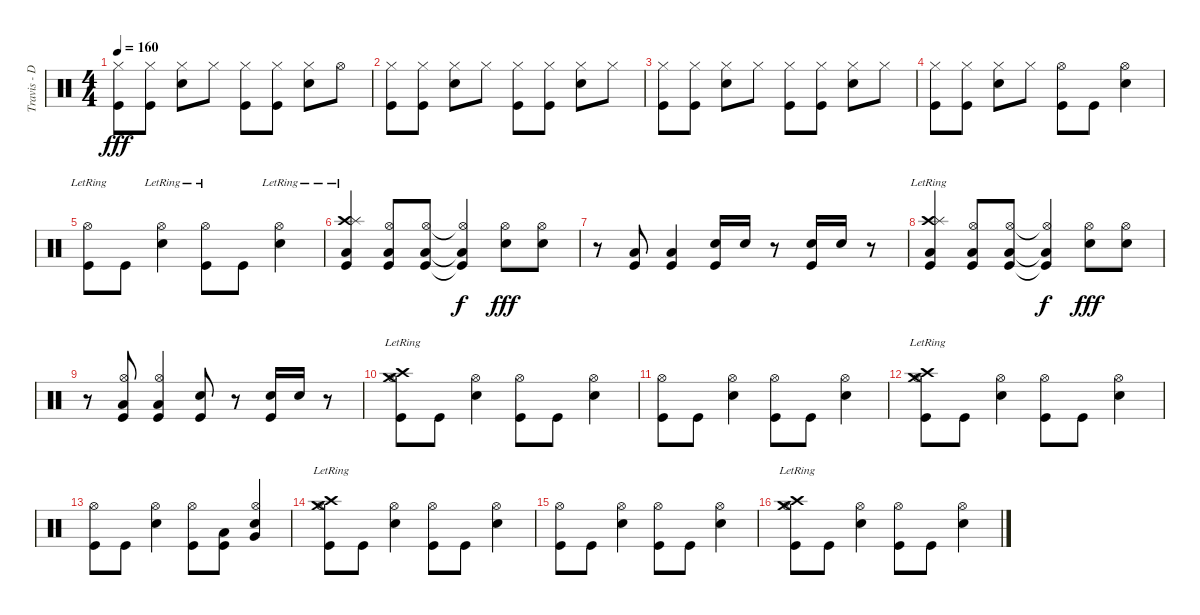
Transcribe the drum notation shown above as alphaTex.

\track ("Travis - Drums" "Travis - D") {instrument percussion}
\staff {score}
\articulation defaults
\ts (4 4)
\tempo 160
\clef neutral
\ks c
("Hi-Hat (closed)" "Kick (hit)").8{dy fff} ("Hi-Hat (closed)" "Kick (hit)").8 ("Hi-Hat (closed)" "Snare (hit) 2").8 "Hi-Hat (closed)".8 ("Hi-Hat (closed)" "Kick (hit)").8 ("Hi-Hat (closed)" "Kick (hit)").8 ("Hi-Hat (closed)" "Snare (hit) 2").8 "Hi-Hat (open)".8 |
("Hi-Hat (closed)" "Kick (hit)").8 ("Hi-Hat (closed)" "Kick (hit)").8 ("Hi-Hat (closed)" "Snare (hit) 2").8 "Hi-Hat (closed)".8 ("Hi-Hat (closed)" "Kick (hit)").8 ("Hi-Hat (closed)" "Kick (hit)").8 ("Hi-Hat (closed)" "Snare (hit) 2").8 "Hi-Hat (closed)".8 |
("Hi-Hat (closed)" "Kick (hit)").8 ("Hi-Hat (closed)" "Kick (hit)").8 ("Hi-Hat (closed)" "Snare (hit) 2").8 "Hi-Hat (closed)".8 ("Hi-Hat (closed)" "Kick (hit)").8 ("Hi-Hat (closed)" "Kick (hit)").8 ("Hi-Hat (closed)" "Snare (hit) 2").8 "Hi-Hat (closed)".8 |
("Hi-Hat (closed)" "Kick (hit)").8 ("Hi-Hat (closed)" "Kick (hit)").8 ("Hi-Hat (closed)" "Snare (hit) 2").8 "Hi-Hat (closed)".8 ("Hi-Hat (open)" "Kick (hit)").8 "Kick (hit)".8 ("Hi-Hat (open)" "Snare (hit) 2").4 |
("Hi-Hat (open)"{lr} "Kick (hit)").8 "Kick (hit)".8 ("Hi-Hat (open)"{lr} "Snare (hit) 2").4 ("Hi-Hat (open)"{lr} "Kick (hit)").8 "Kick (hit)".8 ("Hi-Hat (open)"{lr} "Snare (hit) 2").4 |
("Crash high (hit)"{lr} "Splash (hit)"{lr} "Low Tom (hit)"{lr} "Kick (hit)"{lr}).4 ("Hi-Hat (open)" "Low Tom (hit)" "Kick (hit)").8 ("Hi-Hat (open)" "Low Tom (hit)" "Kick (hit)").8 ("Hi-Hat (open)"{t} "Low Tom (hit)"{t} "Kick (hit)"{t}).4{dy f} ("Hi-Hat (open)" "Snare (hit) 2").8{dy fff} ("Hi-Hat (open)" "Snare (hit) 2").8 |
r.8 ("Low Tom (hit)" "Kick (hit)").8 ("Low Tom (hit)" "Kick (hit)").4 ("Snare (hit) 2" "Kick (hit)").16 "Snare (hit) 2".16 r.8 ("Snare (hit) 2" "Kick (hit)").16 "Snare (hit) 2".16 r.8 |
("Crash high (hit)"{lr} "Splash (hit)"{lr} "Low Tom (hit)"{lr} "Kick (hit)"{lr}).4 ("Hi-Hat (open)" "Low Tom (hit)" "Kick (hit)").8 ("Hi-Hat (open)" "Low Tom (hit)" "Kick (hit)").8 ("Hi-Hat (open)"{t} "Low Tom (hit)"{t} "Kick (hit)"{t}).4{dy f} ("Hi-Hat (open)" "Snare (hit) 2").8{dy fff} ("Hi-Hat (open)" "Snare (hit) 2").8 |
r.8 ("Hi-Hat (open)" "Low Tom (hit)" "Kick (hit)").8 ("Hi-Hat (open)" "Low Tom (hit)" "Kick (hit)").4 ("Snare (hit) 2" "Kick (hit)").8 r.8 ("Snare (hit) 2" "Kick (hit)").16 "Snare (hit) 2".16 r.8 |
("Crash high (hit)"{lr} "Hi-Hat (open)" "Crash medium (hit)"{lr} "Kick (hit)").8 "Kick (hit)".8 ("Hi-Hat (open)" "Snare (hit) 2").4 ("Hi-Hat (open)" "Kick (hit)").8 "Kick (hit)".8 ("Hi-Hat (open)" "Snare (hit) 2").4 |
("Hi-Hat (open)" "Kick (hit)").8 "Kick (hit)".8 ("Hi-Hat (open)" "Snare (hit) 2").4 ("Hi-Hat (open)" "Kick (hit)").8 "Kick (hit)".8 ("Hi-Hat (open)" "Snare (hit) 2").4 |
("Crash high (hit)"{lr} "Hi-Hat (open)" "Crash medium (hit)"{lr} "Kick (hit)").8 "Kick (hit)".8 ("Hi-Hat (open)" "Snare (hit) 2").4 ("Hi-Hat (open)" "Kick (hit)").8 "Kick (hit)".8 ("Hi-Hat (open)" "Snare (hit) 2").4 |
("Hi-Hat (open)" "Kick (hit)").8 "Kick (hit)".8 ("Hi-Hat (open)" "Snare (hit) 2").4 ("Hi-Hat (open)" "Kick (hit)").8 ("Low Tom (hit)" "Kick (hit)").8 ("Hi-Hat (open)" "Very Low Tom (hit)" "Snare (hit) 2").4 |
("Crash high (hit)"{lr} "Hi-Hat (open)" "Crash medium (hit)"{lr} "Kick (hit)").8 "Kick (hit)".8 ("Hi-Hat (open)" "Snare (hit) 2").4 ("Hi-Hat (open)" "Kick (hit)").8 "Kick (hit)".8 ("Hi-Hat (open)" "Snare (hit) 2").4 |
("Hi-Hat (open)" "Kick (hit)").8 "Kick (hit)".8 ("Hi-Hat (open)" "Snare (hit) 2").4 ("Hi-Hat (open)" "Kick (hit)").8 "Kick (hit)".8 ("Hi-Hat (open)" "Snare (hit) 2").4 |
("Crash high (hit)"{lr} "Hi-Hat (open)" "Crash medium (hit)"{lr} "Kick (hit)").8 "Kick (hit)".8 ("Hi-Hat (open)" "Snare (hit) 2").4 ("Hi-Hat (open)" "Kick (hit)").8 "Kick (hit)".8 ("Hi-Hat (open)" "Snare (hit) 2").4
